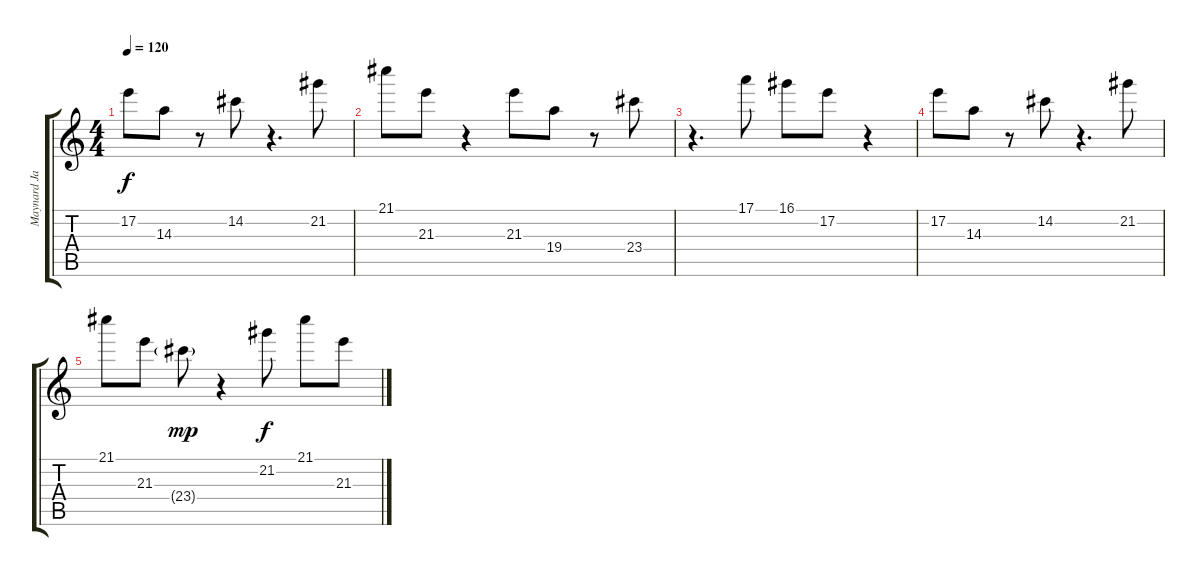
\track ("Maynard James Keenan" "Maynard Ja") {instrument overdrivenguitar}
\staff {score tabs}
\tuning (E4 B3 G3 D3 A2 E2) {hide}
\ts (4 4)
\tempo 120
\clef g2
\ks c
17.2.8{dy f} 14.3.8 r.8 14.2.8 r.4{d} 21.2.8 |
21.1.8 21.3.8 r.4 21.3.8 19.4.8 r.8 23.4.8 |
r.4{d} 17.1.8 16.1.8 17.2.8 r.4 |
17.2.8 14.3.8 r.8 14.2.8 r.4{d} 21.2.8 |
21.1.8 21.3.8 23.4{g}.8{dy mp} r.4 21.2.8{dy f} 21.1.8 21.3.8
